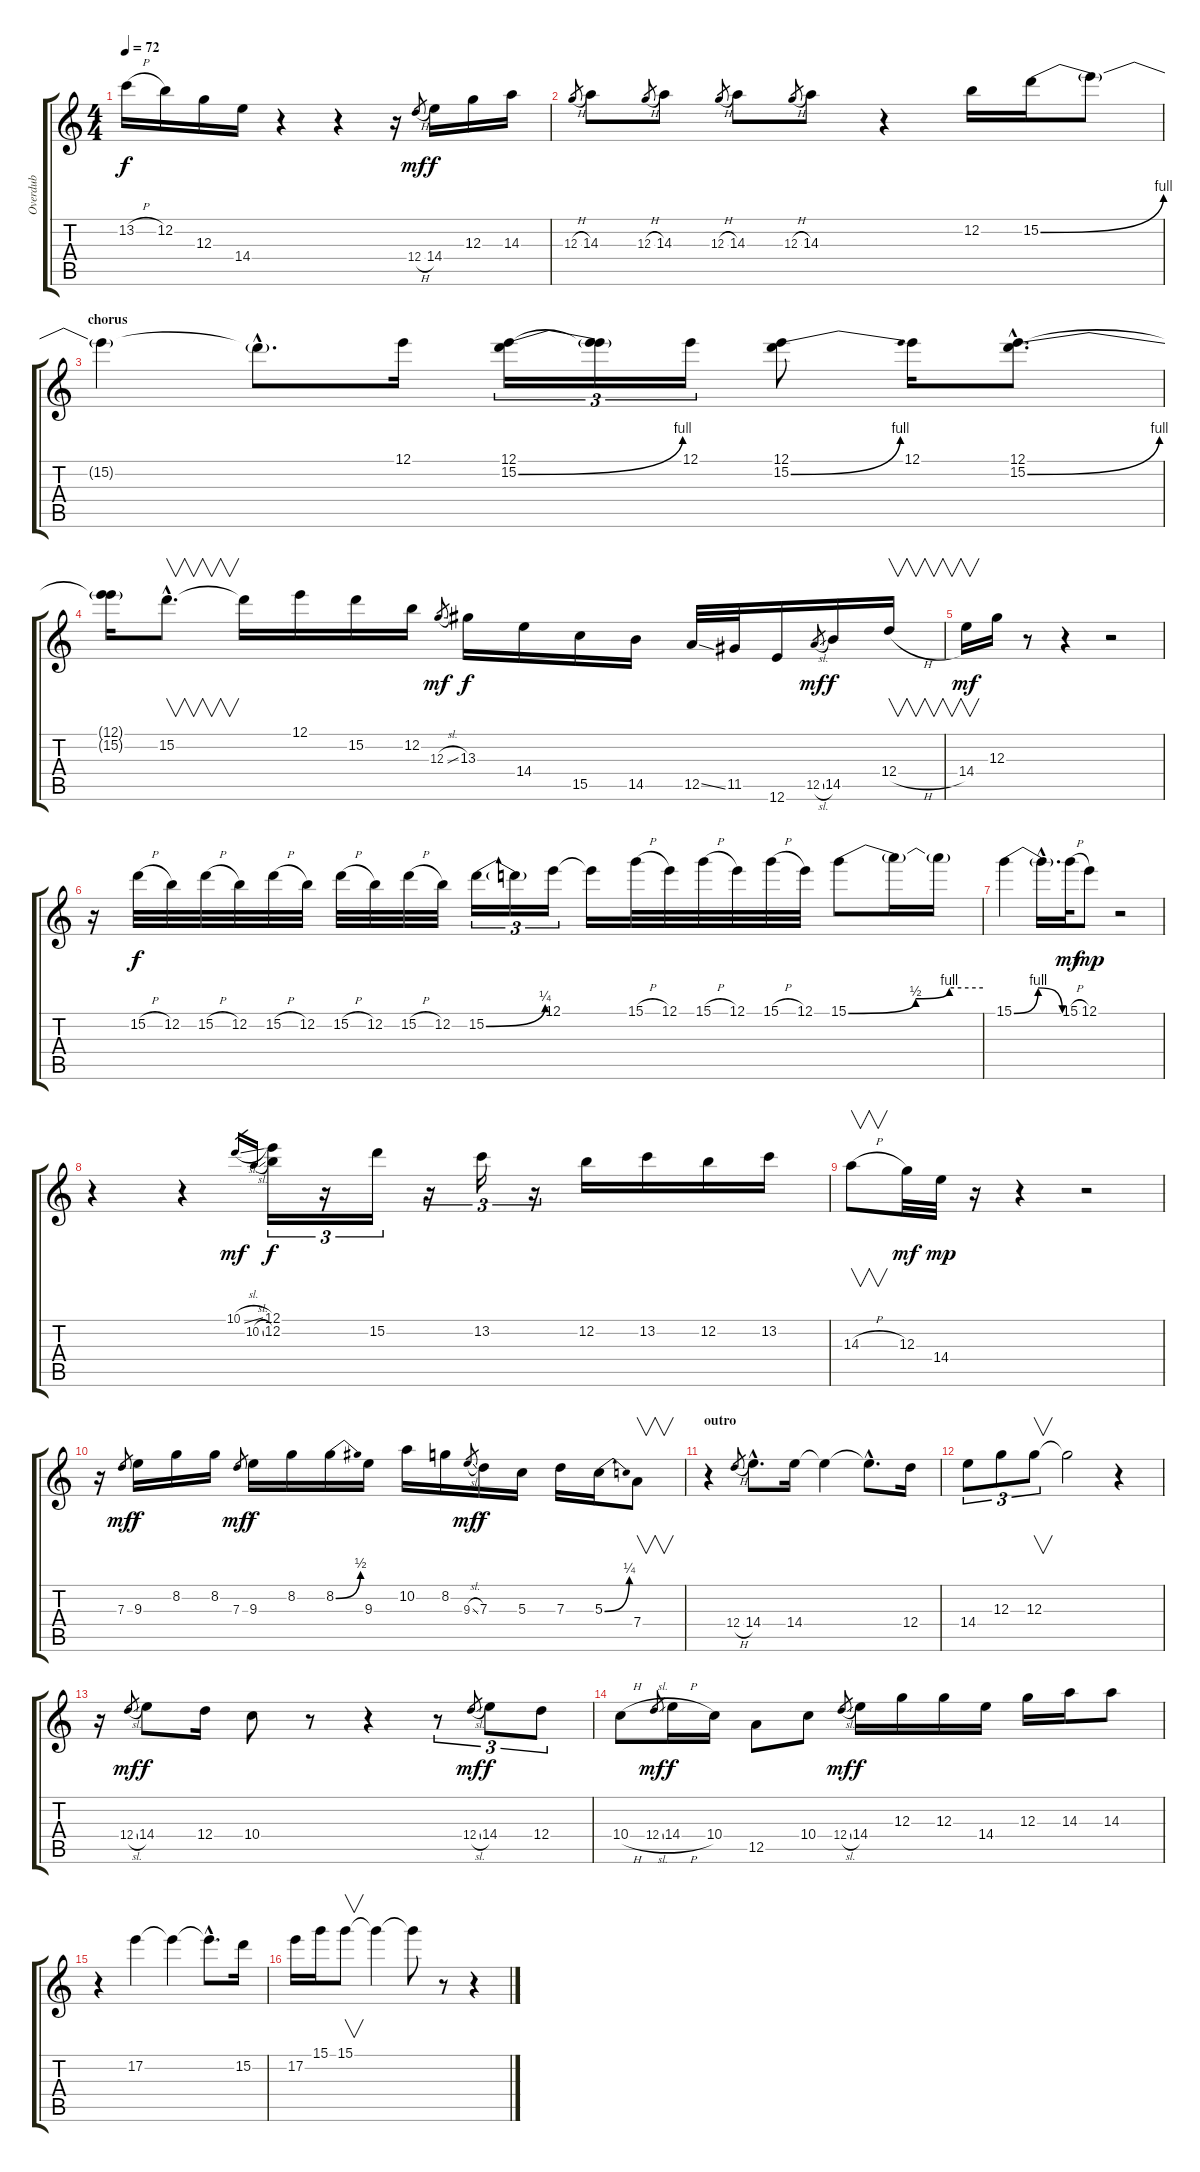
\track ("Overdub" "Overdub") {instrument fretlessbass}
\staff {score tabs}
\tuning (E4 B3 G3 D3 A2 E2) {hide}
\ts (4 4)
\tempo 72
\clef g2
\ks c
13.2{h}.16{dy f} 12.2.16 12.3.16 14.4.16 r.4 r.4 r.16 12.4{h}.8{gr dy mf} 14.4.16{dy f} 12.3.16 14.3.16 |
12.3{h}.8{gr} 14.3.8 12.3{h}.8{gr} 14.3.8 12.3{h}.8{gr} 14.3.8 12.3{h}.8{gr} 14.3.8 r.4 12.2.16 15.2{be (bend 0 0 60 4)}.16 15.2{t}.8 |
\section ("" "chorus")
15.2{t}.4 15.2{hac t}.8{d} 12.1.16 (12.1 15.2{be (bend 0 0 60 4)}).16{tu (3 2)} (12.1{t} 15.2{t}).16{tu (3 2)} 12.1.16{tu (3 2)} (12.1 15.2{be (bend 0 0 60 4)}).8 12.1.16 (12.1{hac} 15.2{be (bend 0 0 60 4) hac}).8{d} |
(12.1{t} 15.2{t}).16 15.2{hac}.8{v d} 15.2{t}.16 12.1.16 15.2.16 12.2.16 12.3{sl}.8{gr dy mf} 13.3.16{dy f} 14.4.16 15.5.16 14.5.16 12.5{ss}.32 11.5.32 12.6.16 12.5{sl}.8{gr dy mf} 14.5.16{dy f} 12.4{h}.16{v} |
14.4.16{v dy mf} 12.3.16 r.8 r.4 r.2 |
r.16 15.2{h}.32{dy f} 12.2.32 15.2{h}.32 12.2.32 15.2{h}.32 12.2.32 15.2{h}.32 12.2.32 15.2{h}.32 12.2.32 15.2{be (bend 0 0 60 1)}.16{tu (3 2)} 15.2{t}.16{tu (3 2)} 12.1.16{tu (3 2)} 12.1{t}.16 15.1{h}.32 12.1.32 15.1{h}.32 12.1.32 15.1{h}.32 12.1.32 15.1{be (custom 0 0 30 2 45 4 60 4)}.8 15.1{t}.16 15.1{t}.16 |
15.1{be (bendrelease 0 0 21 4 50 4 60 0)}.4 15.1{hac t}.16{d} 15.1{h}.32{dy mf} 12.1.8{dy mp} r.2 |
r.4 r.4 10.1{sl}.16{gr dy mf} 10.2{sl}.16{gr} (12.1 12.2).16{tu (3 2) dy f} r.16{tu (3 2)} 15.2.16{tu (3 2)} r.16{tu (3 2)} 13.2.16{tu (3 2)} r.16{tu (3 2)} 12.2.16 13.2.16 12.2.16 13.2.16 |
14.3{h}.8{v} 12.3.32{dy mf} 14.4.32{dy mp} r.16 r.4 r.2 |
r.16 7.3.8{gr dy mf} 9.3.16{dy f} 8.2.16 8.2.16 7.3.8{gr dy mf} 9.3.16{dy f} 8.2.16 8.2{be (bend 0 0 60 2)}.16 9.3.16 10.2.16 8.2.16 9.3{sl}.8{gr dy mf} 7.3.16{dy f} 5.3.16 7.3.16 5.3{be (bend 0 0 60 1)}.16 7.4.8{v} |
\section ("" "outro")
r.4 12.4{h}.8{gr} 14.4{hac}.8{d} 14.4.16 14.4{t}.4 14.4{hac t}.8{d} 12.4.16 |
14.4.8{tu (3 2)} 12.3.8{tu (3 2)} 12.3.8{v tu (3 2)} 12.3{t}.2 r.4 |
r.16 12.4{sl}.8{gr dy mf} 14.4.8{dy f} 12.4.16 10.4.8 r.8 r.4 r.8{tu (3 2)} 12.4{sl}.8{gr dy mf} 14.4.8{tu (3 2) dy f} 12.4.8{tu (3 2)} |
10.4{h}.8 12.4{sl}.8{gr dy mf} 14.4{h}.16{dy f} 10.4.16 12.5.8 10.4.8 12.4{sl}.8{gr dy mf} 14.4.16{dy f} 12.3.16 12.3.16 14.4.16 12.3.16 14.3.16 14.3.8 |
r.4 17.2.4 17.2{t}.4 17.2{hac t}.8{d} 15.2.16 |
17.2.16 15.1.16 15.1.8{v} 15.1{t}.4 15.1{t}.8 r.8 r.4
